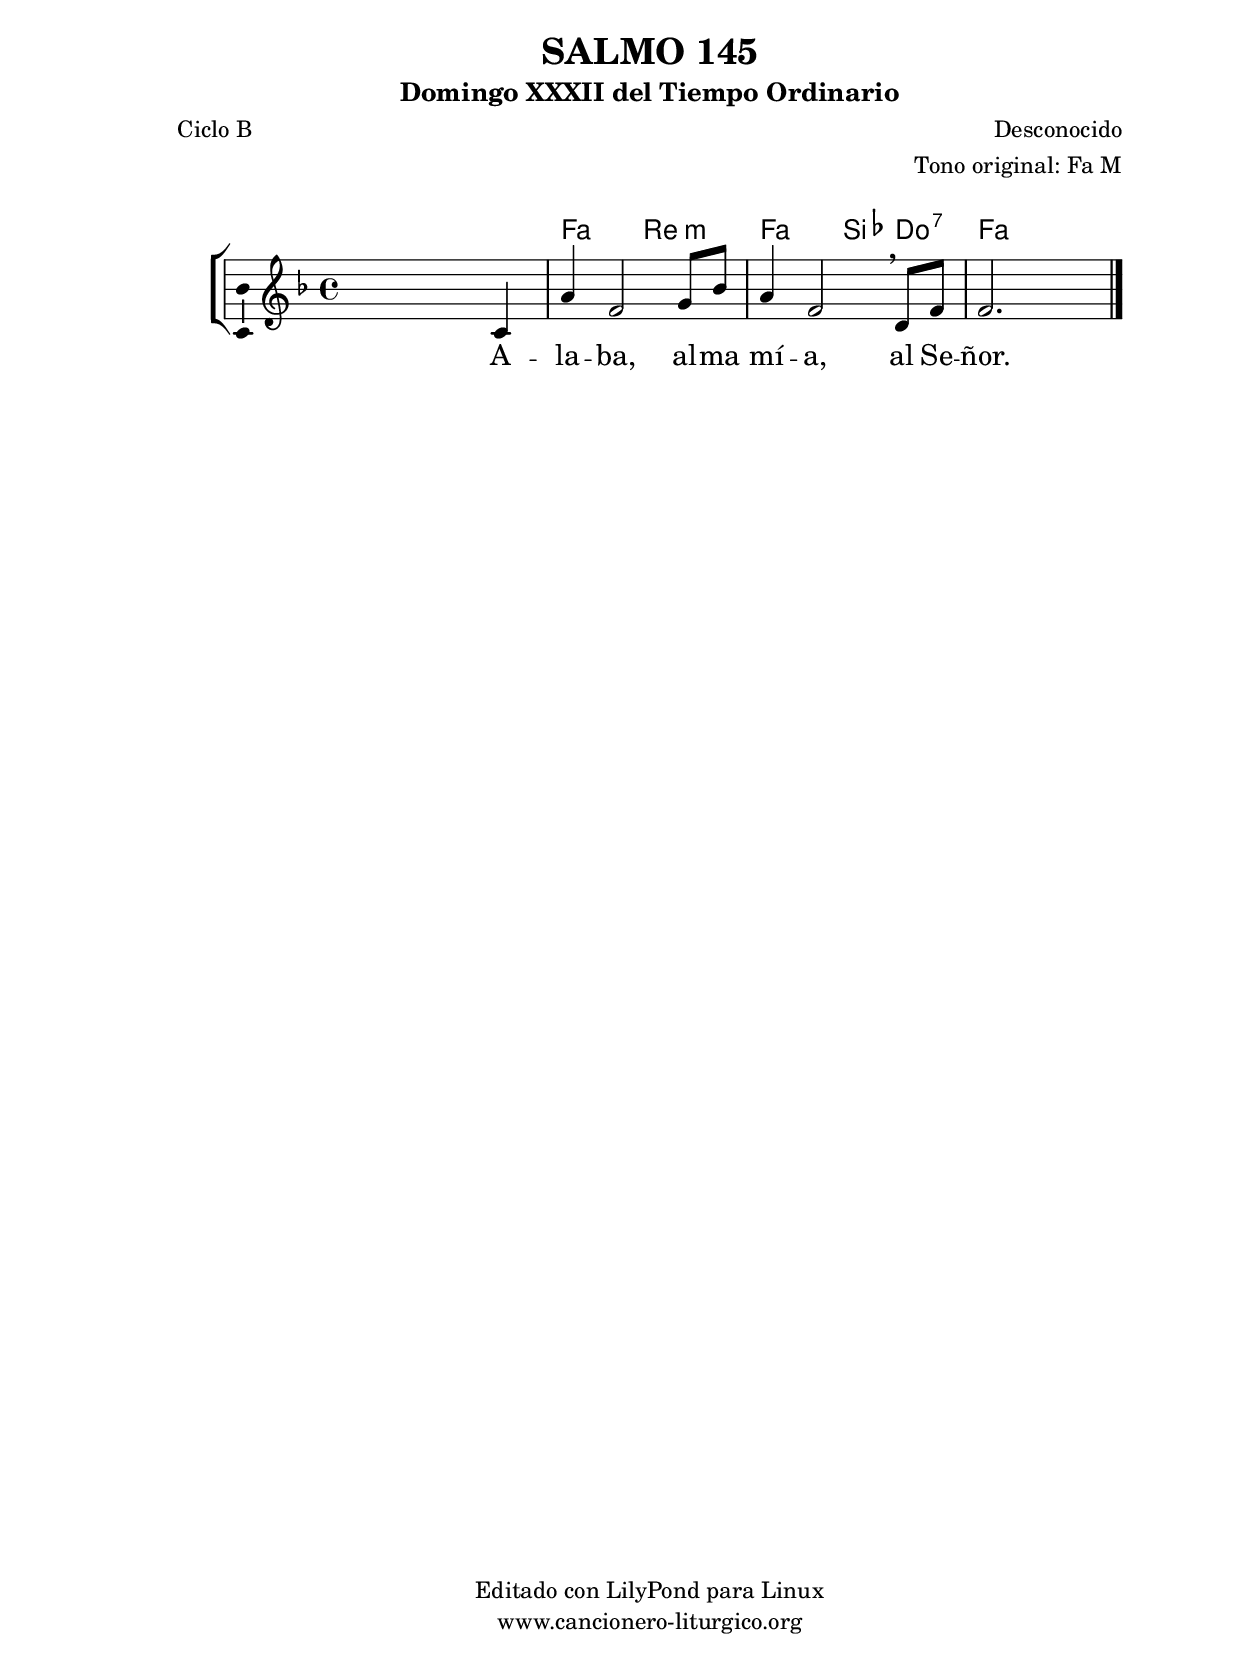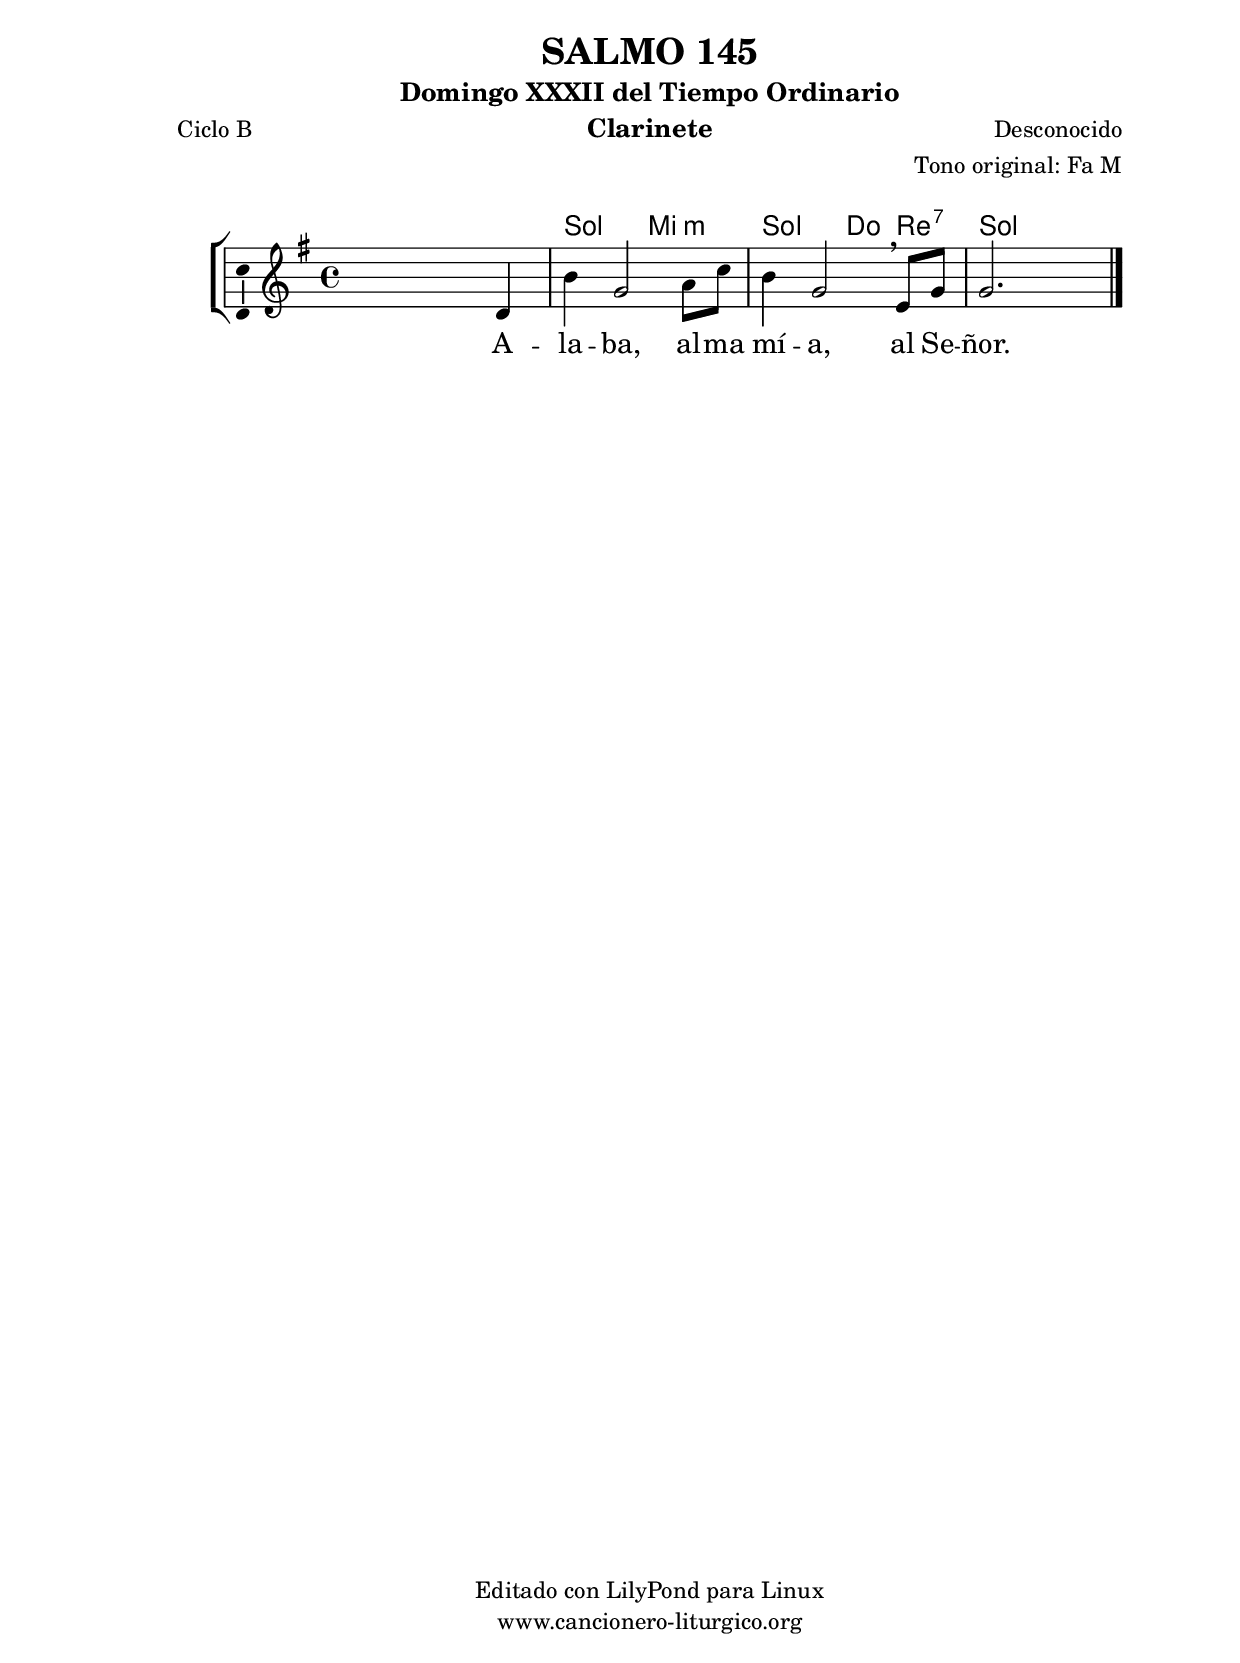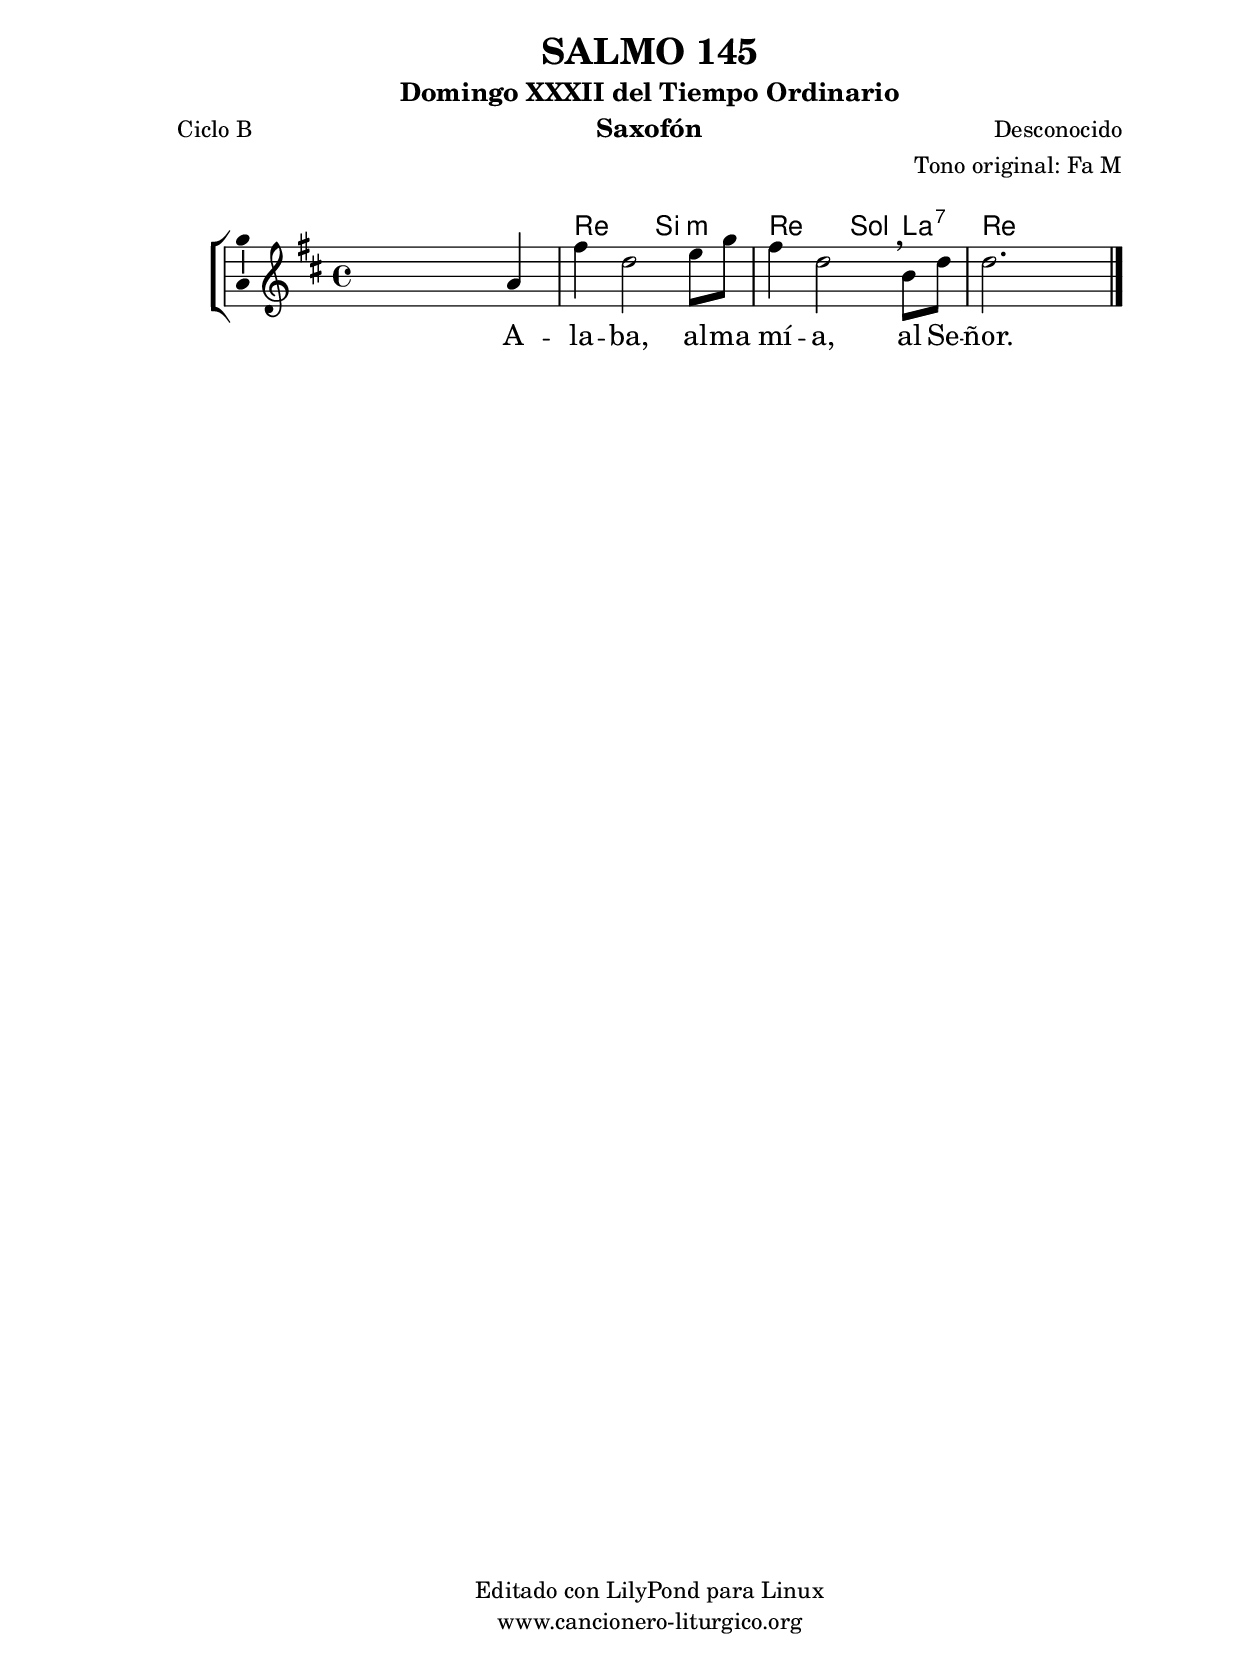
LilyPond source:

%
%para convertir .midi en .wav:
%timidity filename.midi -Ow -o finename.wav
%
%
%Para convertir de .wav a .mp3:
%lame -h -m j filename.wav
%
%
%para escuchar el midi:
%timidity nombrefichero.midi
%


%versión de lilypond para la que se ha escrito esta partitura:
\version "2.16.0"

	%Tamaño papel
	#(set-default-paper-size "a4")
	%Tamaño partitura
	#(set-global-staff-size 20)
	%No responde al pulsar sobre una nota
	#(ly:set-option 'point-and-click #f)

%parámetros del encabezamiento:
\header {
	title = "SALMO 145"
	subtitle = "Domingo XXXII del Tiempo Ordinario"
	composer = "Desconocido"
	poet = "Ciclo B"
	meter = ""
	arranger = "Tono original: Fa M"
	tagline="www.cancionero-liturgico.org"
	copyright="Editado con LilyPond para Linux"
	tiempo = "Ordinario"
	usos = "Salmo"
	letra = "Alaba, alma mía, al Señor."
	}

%parámetros asociados al papel:
\paper  {
	oddHeaderMarkup = \markup {\fill-line { \on-the-fly #not-first-page \fromproperty #'header:title \on-the-fly #not-first-page \fromproperty #'header:composer }}
	evenHeaderMarkup = \markup {\fill-line { \fromproperty #'header:composer \fromproperty #'header:title }}
	#(set-paper-size "a4")
	print-page-number = ##f
	first-page-number = 1
	print-first-page-number = ##f
%	head-separation = 3.0 \cm
	top-margin = 2.0 \cm
	bottom-margin = 0.5\cm
%%%	bottom-margin = -1.0\cm
	left-margin = 3.0 \cm
	line-width = 16.0 \cm 
	indent = 8\mm
	interscoreline = 2.\mm
	between-system-space = 15\mm
%	para que las partituras no llenen la hoja:
	ragged-bottom = ##t
%	idem para la última hoja:
	ragged-last-bottom = ##f
%	para que las partituras llenen el ancho del papel:
	ragged-last = ##f
	after-title-space = 2.5 \cm
%page-count=1
%system-count=8

	%Flexible Vertical Spacing
%	markup-markup-spacing =
%	#'((basic-distance . 15) (minimum-distance . 15) (padding . 3))
	markup-system-spacing =
	#'((basic-distance . 15) (minimum-distance . 15) (padding . 3))
	system-system-spacing =
	#'((basic-distance . 15) (minimum-distance . 15) (padding . 3))
	score-system-spacing =
	#'((basic-distance . 15) (minimum-distance . 15) (padding . 5))
%	top-system-spacing = % header
%	#'((basic-distance . 8) (minimum-distance . 0) (padding . 3))
%	top-markup-spacing =
%	#'((basic-distance . 20) (minimum-distance . 20) (padding . 3))
	last-bottom-spacing = % footer
	#'((basic-distance . 5) (minimum-distance . 5) (padding . 3))
%	score-markup-spacing =
%	#'((basic-distance . 16) (minimum-distance . 13) (padding . 3))

	}


%parámetros que afectan a toda la partitura:
global =  {
	%clave de sol (G):
	\clef G
	%armadura:
%	\transpose e f
	\key f \major
	\tempo 4=100
	\set Score.tempoHideNote = ##t
	}


acordes = {
	\italianChords
	\chordmode {
%	\transpose e f
{

s2 s
f2 d:m f bes4 c:7 f2

	}
	}
}

melodia = 
%	\transpose e f
{
	\relative c'{

\time 4/4

s2 s4 c4
a'4 f2 g8 bes
a4 f2 \breathe d8 f
f2. s4

	\bar "|."
	}
	}


texto = \lyricmode {
A -- la -- ba, al -- ma mí -- a, al Se -- ñor.
	}


acordesStaff = \context ChordNames = acordesStaff <<
	\set chordChanges = ##t
	\acordes
	>>


vozStaff = \context Voice = vozStaff
\with {\consists "Ambitus_engraver"}
<<
%	\set Staff.instrumentName = ""
%	\set Staff.shortInstrumentName = ""
%	\set Staff.midiInstrument = #"clarinet"
%	\set Staff.midiInstrument = #"cello"
%	\set Staff.midiInstrument = #"flute"
	\set Staff.midiInstrument = #"electric guitar (jazz)"
%	\set Staff.midiInstrument = #"english horn"
%	\set Staff.midiInstrument = #"violin"
%	\set Staff.midiInstrument = #"glockenspiel"
	\set Staff.midiMinimumVolume = #0.7
	\set Staff.midiMaximumVolume = #0.9
	\global
	\melodia
	>>


textoStaff = \context Lyrics = textoStaff <<
	\lyricsto vozStaff \texto
	>>

\book {
	\score {
		\context ChoirStaff {
			\override StaffGroup.SystemStartBracket #'collapse-height = #1
			\override Score.SystemStartBar #'collapse-height = #1
			<<
			\acordesStaff
			\vozStaff
			\textoStaff
			>>
			}
		\layout {
	    		\context {
				\Lyrics
				\override LyricText #'font-size = #2
				}
	   		 \context {
				\Score
				%fontSize = #3
				\override StaffSymbol #'staff-space = #(magstep +3)
				%\override Beam #'thickness = #0.55
				%\override SpacingSpanner #'spacing-increment = #1.0
				%\override Slur #'height-limit = #1.5
				}
			}
		}
	\score {
		\unfoldRepeats
		\context ChoirStaff {
			<<
			\acordesStaff
			\vozStaff
			>>
			}
		\midi {
	  		\context {
	  			\Score
				tempoWholesPerMinute = #(ly:make-moment 70 4)
				}
			}
		}
	}

%Partitura para clarinete
#(define output-suffix "C")
\book {
	\header{
		instrument = "Clarinete"
		}
	\score {
		\context ChoirStaff {
			\override StaffGroup.SystemStartBracket #'collapse-height = #1
			\override Score.SystemStartBar #'collapse-height = #1
\transpose c d
			<<
			\acordesStaff
			\vozStaff
			\textoStaff
			>>
			}
		\layout {
	    		\context {
				\Lyrics
				\override LyricText #'font-size = #2
				}
	   		 \context {
				\Score
				%fontSize = #3
				\override StaffSymbol #'staff-space = #(magstep +3)
				%\override Beam #'thickness = #0.55
				%\override SpacingSpanner #'spacing-increment = #1.0
				%\override Slur #'height-limit = #1.5
				}
			}
		}
	}

%Partitura para saxofón
#(define output-suffix "S")
\book {
	\header{
		instrument = "Saxofón"
		}
	\score {
		\context ChoirStaff {
			\override StaffGroup.SystemStartBracket #'collapse-height = #1
			\override Score.SystemStartBar #'collapse-height = #1
\transpose c a
			<<
			\acordesStaff
			\vozStaff
			\textoStaff
			>>
			}
		\layout {
	    		\context {
				\Lyrics
				\override LyricText #'font-size = #2
				}
	   		 \context {
				\Score
				%fontSize = #3
				\override StaffSymbol #'staff-space = #(magstep +3)
				%\override Beam #'thickness = #0.55
				%\override SpacingSpanner #'spacing-increment = #1.0
				%\override Slur #'height-limit = #1.5
				}
			}
		}
	}

